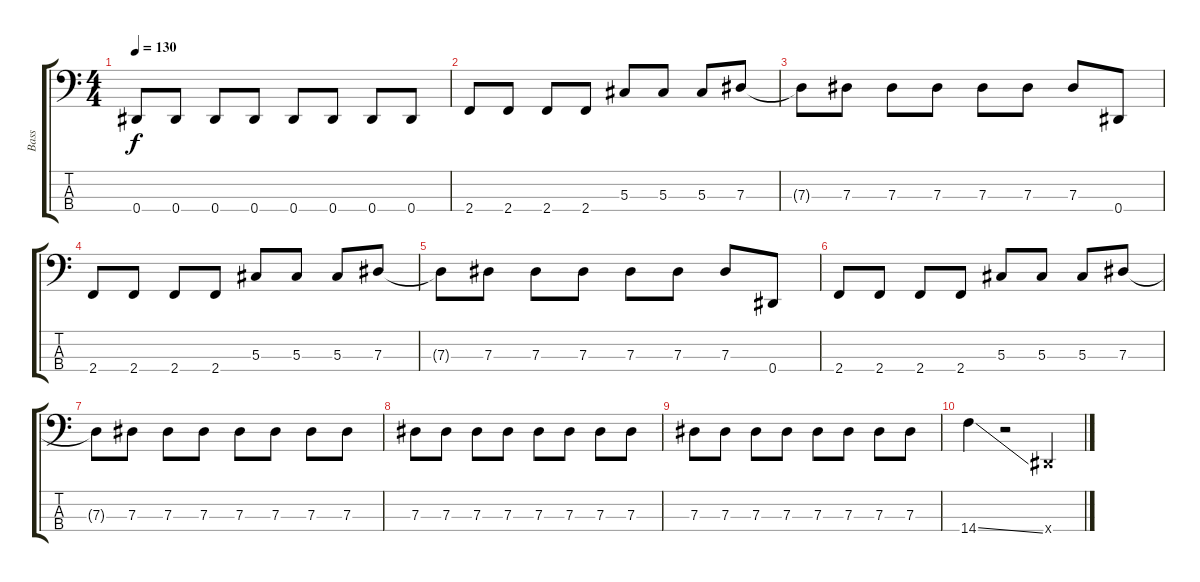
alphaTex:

\track ("Bass" "Bass") {instrument electricbassfinger}
\staff {score tabs}
\tuning (Gb2 Db2 Ab1 Eb1) {hide}
\ts (4 4)
\tempo 130
\clef f4
\ks c
0.4.8{dy f} 0.4.8 0.4.8 0.4.8 0.4.8 0.4.8 0.4.8 0.4.8 |
2.4.8 2.4.8 2.4.8 2.4.8 5.3.8 5.3.8 5.3.8 7.3.8 |
7.3{t}.8 7.3.8 7.3.8 7.3.8 7.3.8 7.3.8 7.3.8 0.4.8 |
2.4.8 2.4.8 2.4.8 2.4.8 5.3.8 5.3.8 5.3.8 7.3.8 |
7.3{t}.8 7.3.8 7.3.8 7.3.8 7.3.8 7.3.8 7.3.8 0.4.8 |
2.4.8 2.4.8 2.4.8 2.4.8 5.3.8 5.3.8 5.3.8 7.3.8 |
7.3{t}.8 7.3.8 7.3.8 7.3.8 7.3.8 7.3.8 7.3.8 7.3.8 |
7.3.8 7.3.8 7.3.8 7.3.8 7.3.8 7.3.8 7.3.8 7.3.8 |
7.3.8 7.3.8 7.3.8 7.3.8 7.3.8 7.3.8 7.3.8 7.3.8 |
14.4{ss}.4 r.2 0.4{x}.4
